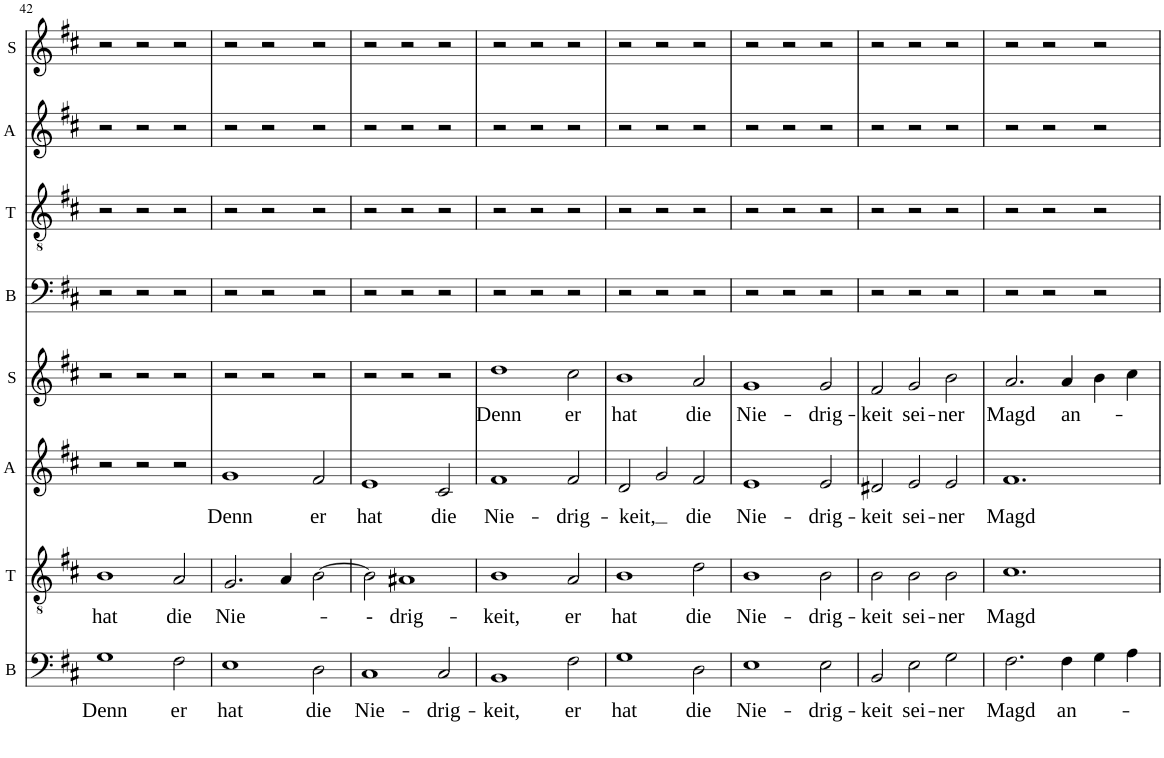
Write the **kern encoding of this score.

**kern	**text	**kern	**text	**kern	**text	**kern	**text	**kern	**kern	**kern	**kern
*part8	*part8	*part7	*part7	*part6	*part6	*part5	*part5	*part4	*part3	*part2	*part1
*staff8	*staff8	*staff7	*staff7	*staff6	*staff6	*staff5	*staff5	*staff4	*staff3	*staff2	*staff1
*I"B	*	*I"T	*	*I"A	*	*I"S	*	*I"B	*I"T	*I"A	*I"S
*I'B	*	*I'T	*	*I'A	*	*I'S	*	*I'B	*I'T	*I'A	*I'S
!!LO:PB:g=z
*clefF4	*	*clefGv2	*	*clefG2	*	*clefG2	*	*clefF4	*clefGv2	*clefG2	*clefG2
*k[f#c#]	*	*k[f#c#]	*	*k[f#c#]	*	*k[f#c#]	*	*k[f#c#]	*k[f#c#]	*k[f#c#]	*k[f#c#]
*M3/2	*	*M3/2	*	*M3/2	*	*M3/2	*	*M3/2	*M3/2	*M3/2	*M3/2
=42	=42	=42	=42	=42	=42	=42	=42	=42	=42	=42	=42
!	!LO:LY:b	!	!LO:LY:b	!	!	!	!	!	!	!	!
1G	Denn	1B	hat	2r	.	2r	.	2r	2r	2r	2r
.	.	.	.	2r	.	2r	.	2r	2r	2r	2r
!	!LO:LY:b	!	!LO:LY:b	!	!	!	!	!	!	!	!
2F#\	er	2A/	die	2r	.	2r	.	2r	2r	2r	2r
=43	=43	=43	=43	=43	=43	=43	=43	=43	=43	=43	=43
!	!LO:LY:b	!	!LO:LY:b	!	!LO:LY:b	!	!	!	!	!	!
1E	hat	2.G/	Nie	1g	Denn	2r	.	2r	2r	2r	2r
.	.	.	.	.	.	2r	.	2r	2r	2r	2r
.	.	4A/	.	.	.	.	.	.	.	.	.
!	!LO:LY:b	!	!	!	!LO:LY:b	!	!	!	!	!	!
2D\	die	[2B\	.	2f#/	er	2r	.	2r	2r	2r	2r
=44	=44	=44	=44	=44	=44	=44	=44	=44	=44	=44	=44
!	!LO:LY:b	!	!LO:LY:b	!	!LO:LY:b	!	!	!	!	!	!
1C#	Nie-	2B\]	-	1e	hat	2r	.	2r	2r	2r	2r
!	!	!	!LO:LY:b	!	!	!	!	!	!	!	!
.	.	1A#X	drig-	.	.	2r	.	2r	2r	2r	2r
!	!LO:LY:b	!	!	!	!LO:LY:b	!	!	!	!	!	!
2C#/	drig-	.	.	2c#/	die	2r	.	2r	2r	2r	2r
=45	=45	=45	=45	=45	=45	=45	=45	=45	=45	=45	=45
!	!LO:LY:b	!	!LO:LY:b	!	!LO:LY:b	!	!LO:LY:b	!	!	!	!
1BB	keit,	1B	keit,	1f#	Nie-	1dd	Denn	2r	2r	2r	2r
.	.	.	.	.	.	.	.	2r	2r	2r	2r
!	!LO:LY:b	!	!LO:LY:b	!	!LO:LY:b	!	!LO:LY:b	!	!	!	!
2F#\	er	2A/	er	2f#/	drig-	2cc#\	er	2r	2r	2r	2r
=46	=46	=46	=46	=46	=46	=46	=46	=46	=46	=46	=46
!	!LO:LY:b	!	!LO:LY:b	!	!LO:LY:b	!	!LO:LY:b	!	!	!	!
1G	hat	1B	hat	2d/	keit,	1b	hat	2r	2r	2r	2r
.	.	.	.	2g/	.	.	.	2r	2r	2r	2r
!	!LO:LY:b	!	!LO:LY:b	!	!LO:LY:b	!	!LO:LY:b	!	!	!	!
2D\	die	2d\	die	2f#/	die	2a/	die	2r	2r	2r	2r
=47	=47	=47	=47	=47	=47	=47	=47	=47	=47	=47	=47
!	!LO:LY:b	!	!LO:LY:b	!	!LO:LY:b	!	!LO:LY:b	!	!	!	!
1E	Nie-	1B	Nie-	1e	Nie-	1g	Nie-	2r	2r	2r	2r
.	.	.	.	.	.	.	.	2r	2r	2r	2r
!	!LO:LY:b	!	!LO:LY:b	!	!LO:LY:b	!	!LO:LY:b	!	!	!	!
2E\	drig-	2B\	drig-	2e/	drig-	2g/	drig-	2r	2r	2r	2r
=48	=48	=48	=48	=48	=48	=48	=48	=48	=48	=48	=48
!	!LO:LY:b	!	!LO:LY:b	!	!LO:LY:b	!	!LO:LY:b	!	!	!	!
2BB/	keit	2B\	keit	2d#X/	keit	2f#/	keit	2r	2r	2r	2r
!	!LO:LY:b	!	!LO:LY:b	!	!LO:LY:b	!	!LO:LY:b	!	!	!	!
2E\	sei-	2B\	sei-	2e/	sei-	2g/	sei-	2r	2r	2r	2r
!	!LO:LY:b	!	!LO:LY:b	!	!LO:LY:b	!	!LO:LY:b	!	!	!	!
2G\	ner	2B\	ner	2e/	ner	2b\	ner	2r	2r	2r	2r
=49	=49	=49	=49	=49	=49	=49	=49	=49	=49	=49	=49
!	!LO:LY:b	!	!LO:LY:b	!	!LO:LY:b	!	!LO:LY:b	!	!	!	!
2.F#\	Magd	1.c#	Magd	1.f#	Magd	2.a/	Magd	2r	2r	2r	2r
.	.	.	.	.	.	.	.	2r	2r	2r	2r
!	!LO:LY:b	!	!	!	!	!	!LO:LY:b	!	!	!	!
4F#\	an	.	.	.	.	4a/	an-	.	.	.	.
4G\	.	.	.	.	.	4b\	.	2r	2r	2r	2r
4A\	.	.	.	.	.	4cc#\	.	.	.	.	.
=	=	=	=	=	=	=	=	=	=	=	=
*-	*-	*-	*-	*-	*-	*-	*-	*-	*-	*-	*-
